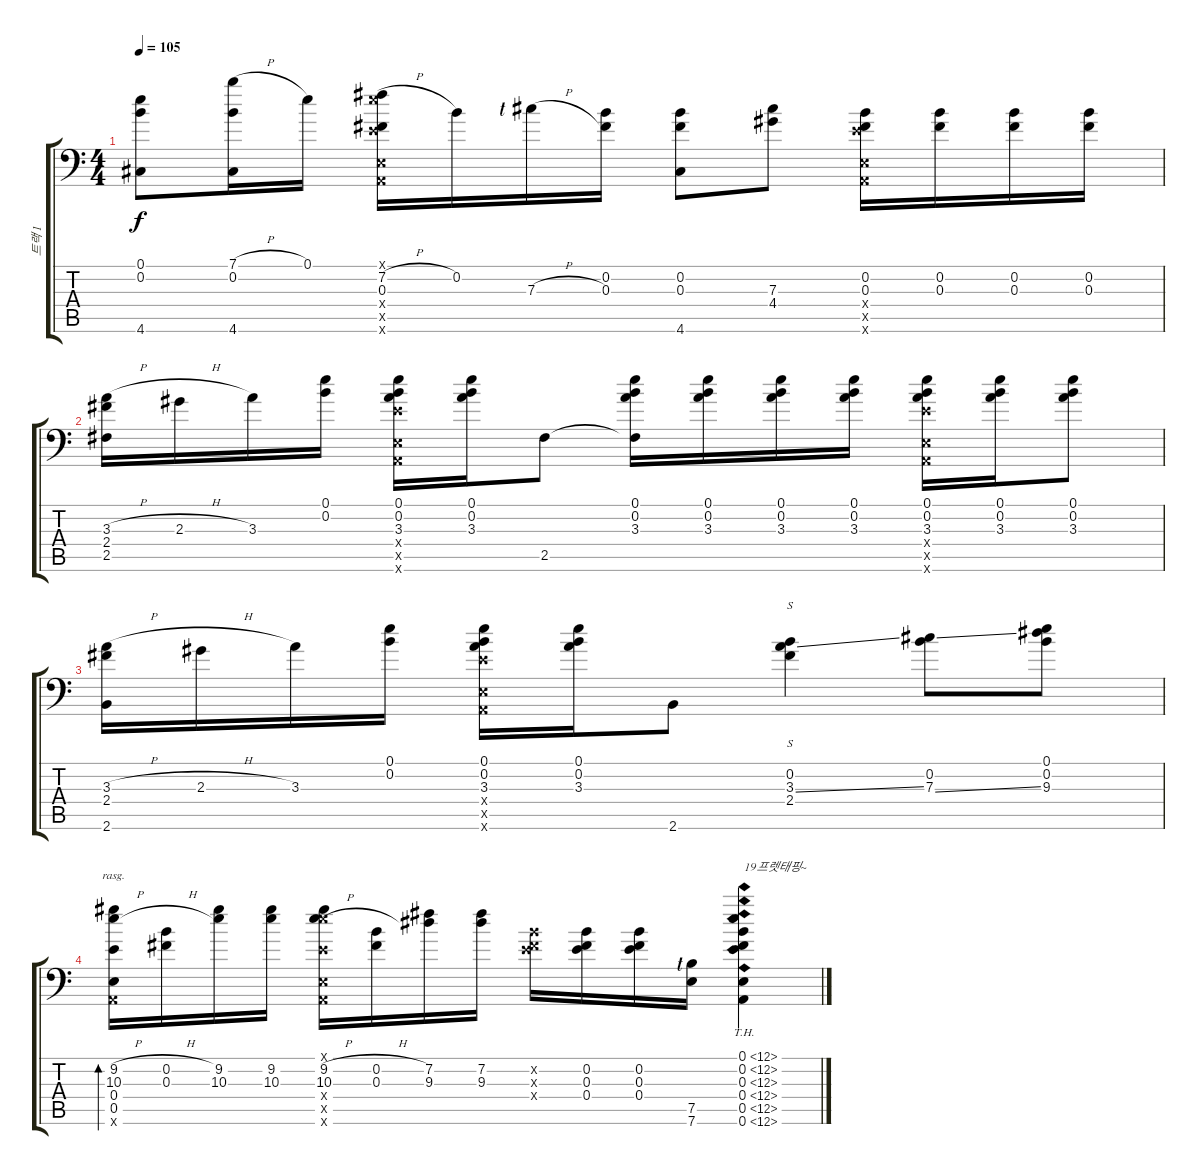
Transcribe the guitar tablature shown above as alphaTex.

\track ("트랙 1" "트랙 1") {instrument acousticguitarnylon}
\staff {score tabs}
\tuning (E4 B3 Gb3 E3 E2 A1) {hide}
\ts (4 4)
\tempo 105
\clef f4
\ks c
(0.1{t} 0.2{t} 4.6{t}).8{dy f} (7.1{h} 0.2 4.6).16 0.1.16 (0.1{x} 7.2{h} 0.3 0.4{x} 0.5{x} 0.6{x}).16 0.2.16 7.3{h lf 1}.16 (0.2 0.3).16 (0.2 0.3 4.6).8 (7.3 4.4).8 (0.2 0.3 0.4{x} 0.5{x} 0.6{x}).16 (0.2 0.3).16 (0.2 0.3).16 (0.2 0.3).16 |
(3.3{h} 2.4 2.5).16 2.3{h}.16 3.3.16 (0.1 0.2).16 (0.1 0.2 3.3 0.4{x} 0.5{x} 0.6{x}).16 (0.1 0.2 3.3).16 2.5.8 (0.1 0.2 3.3 2.5{t}).16 (0.1 0.2 3.3).16 (0.1 0.2 3.3).16 (0.1 0.2 3.3).16 (0.1 0.2 3.3 0.4{x} 0.5{x} 0.6{x}).16 (0.1 0.2 3.3).16 (0.1 0.2 3.3).8 |
(3.3{h} 2.4 2.6).16 2.3{h}.16 3.3.16 (0.1 0.2).16 (0.1 0.2 3.3 0.4{x} 0.5{x} 0.6{x}).16 (0.1 0.2 3.3).16 2.6.8 (0.2 3.3{ss} 2.4).4{s} (0.2 7.3{ss}).8 (0.1 0.2 9.3).8 |
(9.2{h} 10.3{h} 0.4 0.5 0.6{x}).16{bd 480 rasg ii} (0.2{h} 0.3{h}).16 (9.2 10.3).16 (9.2 10.3).16 (0.1{x} 9.2{h} 10.3{h} 0.4{x} 0.5{x} 0.6{x}).16 (0.2{h} 0.3{h}).16 (7.2 9.3).16 (7.2 9.3).16 (0.2{x} 0.3{x} 0.4{x}).16 (0.2 0.3 0.4).16 (0.2 0.3 0.4).16 (7.5{lf 1} 7.6).16 (0.1{th 12} 0.2{th 12} 0.3{th 12} 0.4{th 12} 0.5{th 12} 0.6{th 12}).4{txt "19프렛태핑~"}
